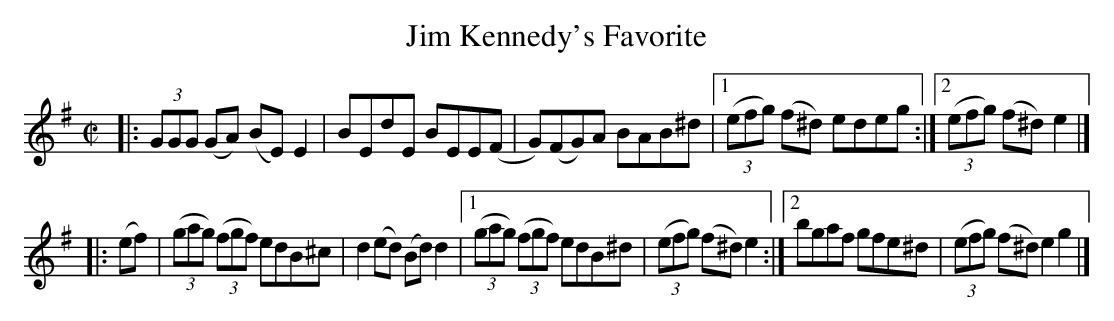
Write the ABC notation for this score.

X:1
T: Jim Kennedy's Favorite
M: C|
L: 1/8
K: G
|: (3GGG (GA) (BE)E2 | BEdE BEE(F | G)(FG)A BAB^d |\
[1 (3(efg) (f^d) edeg :|2 (3(efg) (f^d)e2 |]
|: (ef) \
|  (3(gag) (3(fgf) edB^c | d2(ed) (Bd)d2 |\
[1 (3(gag) (3(fgf) edB^d | (3(efg) (f^d)e2 :|\
[2 bgaf gfe^d | (3(efg) (f^d)e2g2 |]
